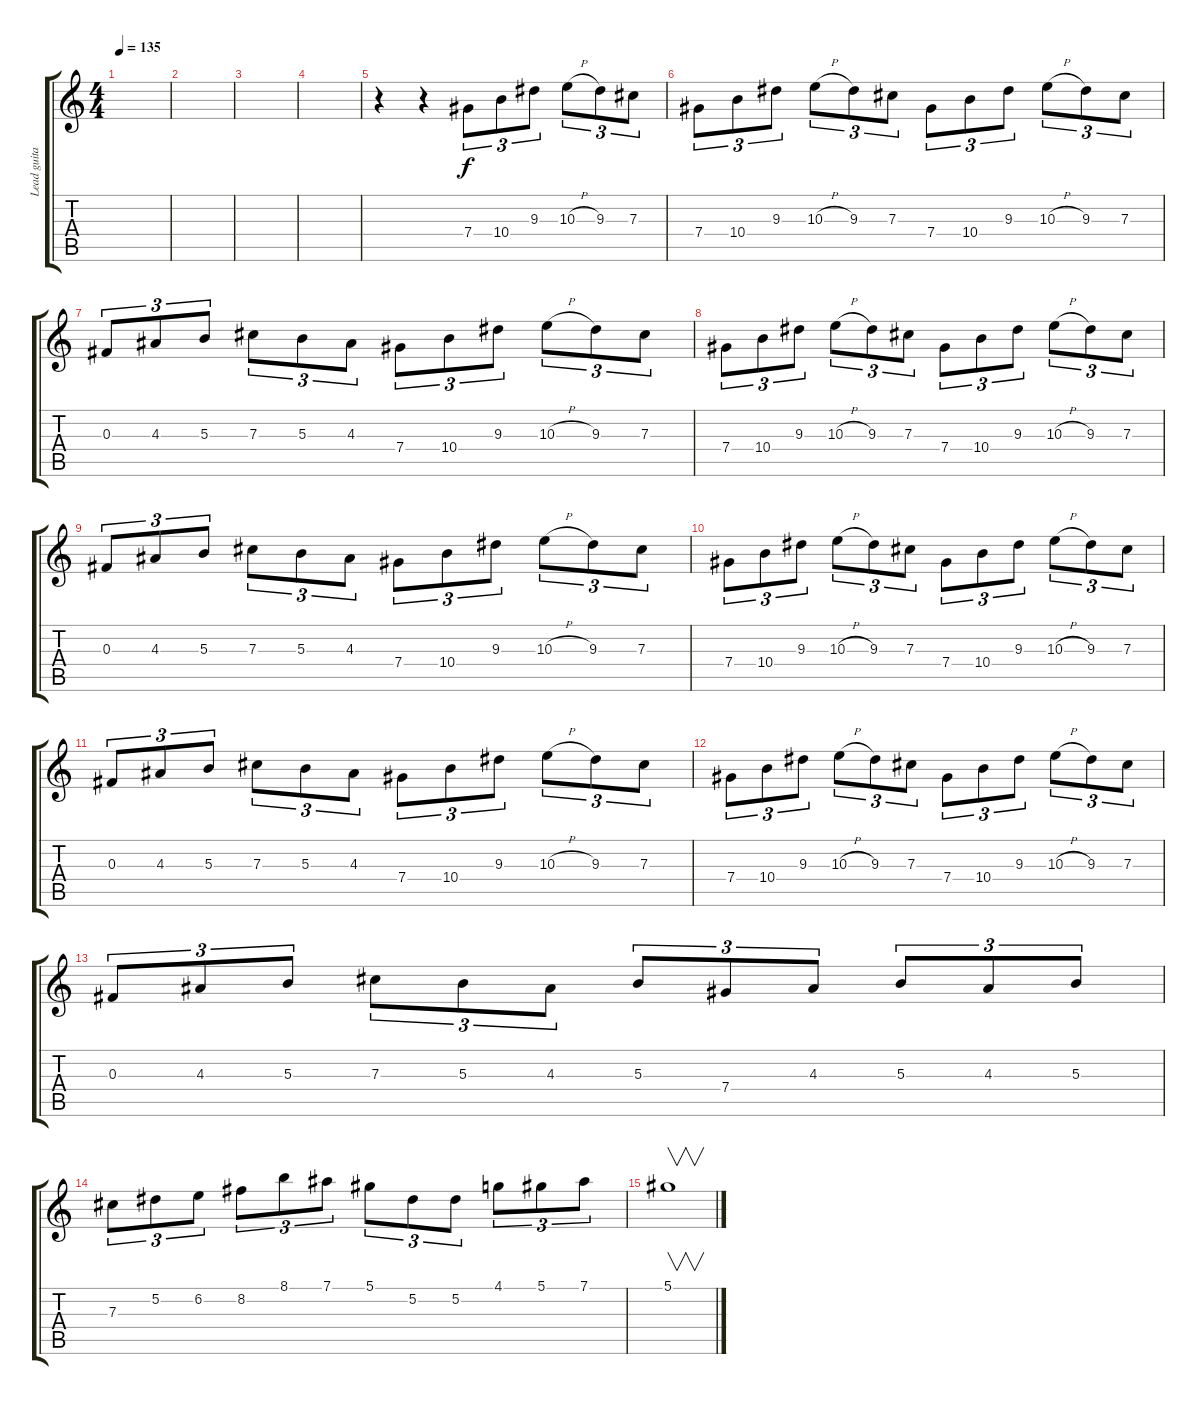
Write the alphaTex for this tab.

\track ("Lead guitar" "Lead guita") {instrument distortionguitar}
\staff {score tabs}
\tuning (Eb4 Bb3 Gb3 Db3 Ab2 Eb2) {hide}
\ts (4 4)
\tempo 135
\clef g2
\ks c
|
|
|
|
r.4 r.4 7.4.8{tu (3 2)} 10.4.8{tu (3 2)} 9.3.8{tu (3 2)} 10.3{h}.8{tu (3 2)} 9.3.8{tu (3 2)} 7.3.8{tu (3 2)} |
7.4.8{tu (3 2)} 10.4.8{tu (3 2)} 9.3.8{tu (3 2)} 10.3{h}.8{tu (3 2)} 9.3.8{tu (3 2)} 7.3.8{tu (3 2)} 7.4.8{tu (3 2)} 10.4.8{tu (3 2)} 9.3.8{tu (3 2)} 10.3{h}.8{tu (3 2)} 9.3.8{tu (3 2)} 7.3.8{tu (3 2)} |
0.3.8{tu (3 2)} 4.3.8{tu (3 2)} 5.3.8{tu (3 2)} 7.3.8{tu (3 2)} 5.3.8{tu (3 2)} 4.3.8{tu (3 2)} 7.4.8{tu (3 2)} 10.4.8{tu (3 2)} 9.3.8{tu (3 2)} 10.3{h}.8{tu (3 2)} 9.3.8{tu (3 2)} 7.3.8{tu (3 2)} |
7.4.8{tu (3 2)} 10.4.8{tu (3 2)} 9.3.8{tu (3 2)} 10.3{h}.8{tu (3 2)} 9.3.8{tu (3 2)} 7.3.8{tu (3 2)} 7.4.8{tu (3 2)} 10.4.8{tu (3 2)} 9.3.8{tu (3 2)} 10.3{h}.8{tu (3 2)} 9.3.8{tu (3 2)} 7.3.8{tu (3 2)} |
0.3.8{tu (3 2)} 4.3.8{tu (3 2)} 5.3.8{tu (3 2)} 7.3.8{tu (3 2)} 5.3.8{tu (3 2)} 4.3.8{tu (3 2)} 7.4.8{tu (3 2)} 10.4.8{tu (3 2)} 9.3.8{tu (3 2)} 10.3{h}.8{tu (3 2)} 9.3.8{tu (3 2)} 7.3.8{tu (3 2)} |
7.4.8{tu (3 2)} 10.4.8{tu (3 2)} 9.3.8{tu (3 2)} 10.3{h}.8{tu (3 2)} 9.3.8{tu (3 2)} 7.3.8{tu (3 2)} 7.4.8{tu (3 2)} 10.4.8{tu (3 2)} 9.3.8{tu (3 2)} 10.3{h}.8{tu (3 2)} 9.3.8{tu (3 2)} 7.3.8{tu (3 2)} |
0.3.8{tu (3 2)} 4.3.8{tu (3 2)} 5.3.8{tu (3 2)} 7.3.8{tu (3 2)} 5.3.8{tu (3 2)} 4.3.8{tu (3 2)} 7.4.8{tu (3 2)} 10.4.8{tu (3 2)} 9.3.8{tu (3 2)} 10.3{h}.8{tu (3 2)} 9.3.8{tu (3 2)} 7.3.8{tu (3 2)} |
7.4.8{tu (3 2)} 10.4.8{tu (3 2)} 9.3.8{tu (3 2)} 10.3{h}.8{tu (3 2)} 9.3.8{tu (3 2)} 7.3.8{tu (3 2)} 7.4.8{tu (3 2)} 10.4.8{tu (3 2)} 9.3.8{tu (3 2)} 10.3{h}.8{tu (3 2)} 9.3.8{tu (3 2)} 7.3.8{tu (3 2)} |
0.3.8{tu (3 2)} 4.3.8{tu (3 2)} 5.3.8{tu (3 2)} 7.3.8{tu (3 2)} 5.3.8{tu (3 2)} 4.3.8{tu (3 2)} 5.3.8{tu (3 2)} 7.4.8{tu (3 2)} 4.3.8{tu (3 2)} 5.3.8{tu (3 2)} 4.3.8{tu (3 2)} 5.3.8{tu (3 2)} |
7.3.8{tu (3 2)} 5.2.8{tu (3 2)} 6.2.8{tu (3 2)} 8.2.8{tu (3 2)} 8.1.8{tu (3 2)} 7.1.8{tu (3 2)} 5.1.8{tu (3 2)} 5.2.8{tu (3 2)} 5.2.8{tu (3 2)} 4.1.8{tu (3 2)} 5.1.8{tu (3 2)} 7.1.8{tu (3 2)} |
5.1.1{v}
